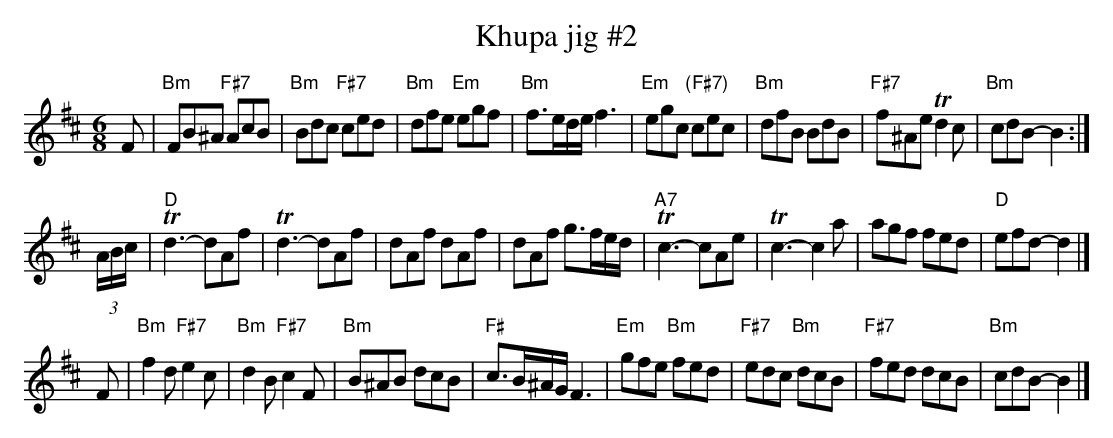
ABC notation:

X:1
T: Khupa jig #2
M: 6/8
L: 1/8
K: Bm
F \
| "Bm"FB^A "F#7"AcB | "Bm"Bdc "F#7"ced | "Bm"dfe "Em"egf | "Bm"f>ed/e/ f3 \
| "Em"egc "(F#7)"cec | "Bm"dfB BdB | "F#7"f^Ae Td2c | "Bm"cdB- B2 :|
(3A/B/c/ \
| "D"Td3- dAf | Td3- dAf | dAf dAf | dAf g>fe/d/ \
| "A7"Tc3- cAe | Tc3- c2a | agf fed | "D"efd- d2 |]
F \
| "Bm"f2d "F#7"e2c | "Bm"d2B "F#7"c2F | "Bm"B^AB dcB | "F#"c>B^A/G/ F3 \
| "Em"gfe "Bm"fed | "F#7"edc "Bm"dcB | "F#7"fed  dcB | "Bm"cdB- B2 |]
